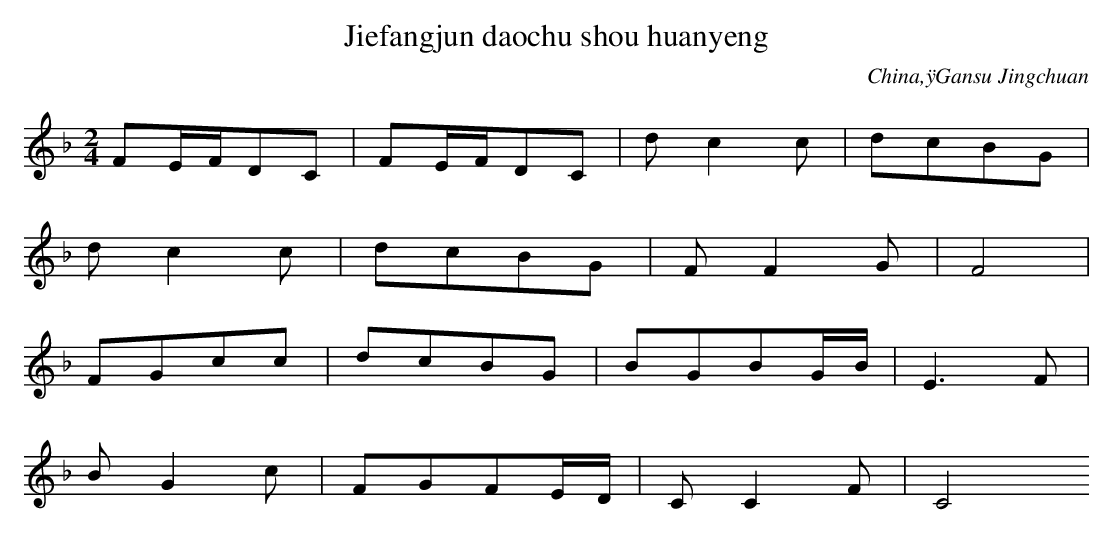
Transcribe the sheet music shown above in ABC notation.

X:1
T: Jiefangjun daochu shou huanyeng
O: China,ÿGansu Jingchuan
M: 2/4
L: 1/16
K: F
F2EFD2C2 | F2EFD2C2 | d2c4c2 | d2c2B2G2 |
d2c4c2 | d2c2B2G2 | F2F4G2 | F8 |
F2G2c2c2 | d2c2B2G2 | B2G2B2GB | E6F2 |
B2G4c2 | F2G2F2ED | C2C4F2 | C8
